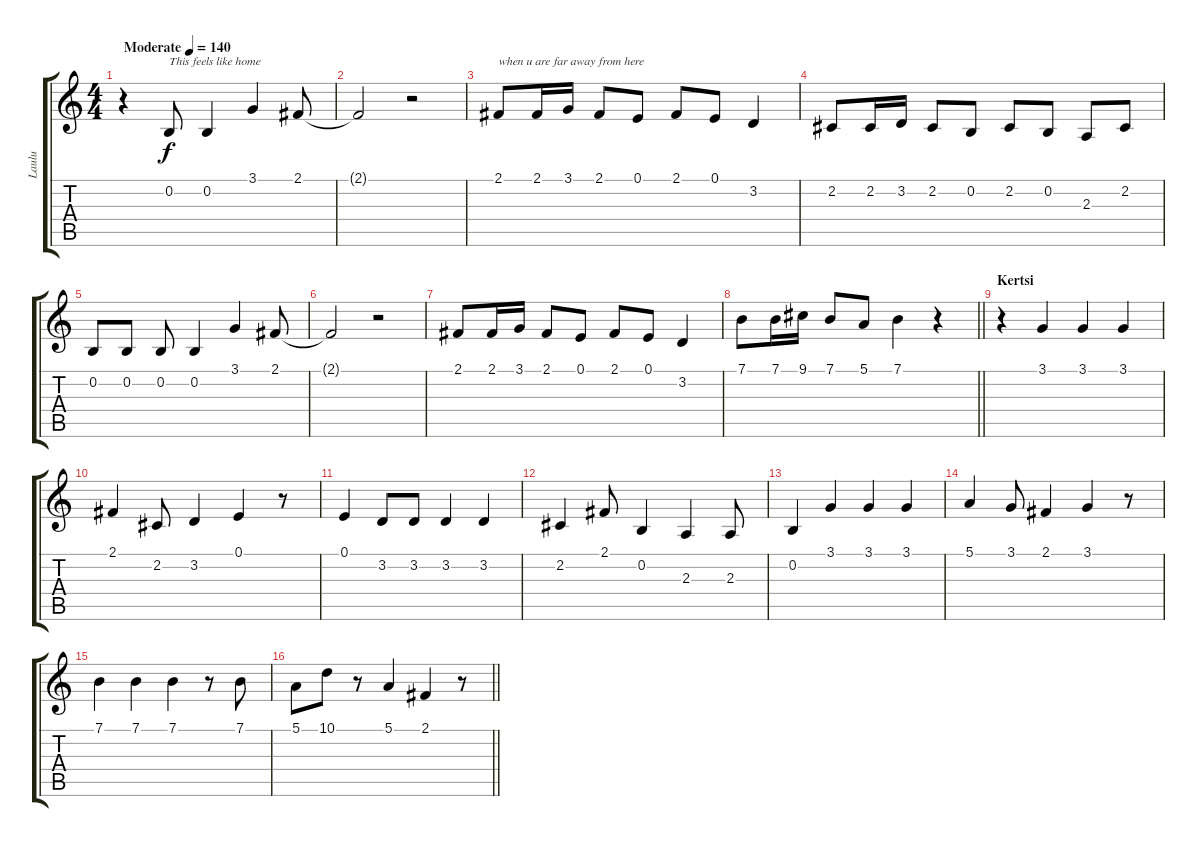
\track ("Laulu" "Laulu") {instrument lead6voice}
\staff {score tabs}
\tuning (E4 B3 G3 D3 A2 E2) {hide}
\ts (4 4)
\tempo (140 "Moderate")
\clef g2
\ks c
r.4{dy f instrument lead6voice} 0.2.8{txt "This feels like home"} 0.2.4 3.1.4 2.1.8 |
2.1{t}.2 r.2 |
2.1.8{txt "when u are far away from here"} 2.1.16 3.1.16 2.1.8 0.1.8 2.1.8 0.1.8 3.2.4 |
2.2.8 2.2.16 3.2.16 2.2.8 0.2.8 2.2.8 0.2.8 2.3.8 2.2.8 |
0.2.8 0.2.8 0.2.8 0.2.4 3.1.4 2.1.8 |
2.1{t}.2 r.2 |
2.1.8 2.1.16 3.1.16 2.1.8 0.1.8 2.1.8 0.1.8 3.2.4 |
\barLineRight lightlight
7.1.8 7.1.16 9.1.16 7.1.8 5.1.8 7.1.4 r.4 |
\section ("" "Kertsi")
r.4 3.1.4 3.1.4 3.1.4 |
2.1.4 2.2.8 3.2.4 0.1.4 r.8 |
0.1.4 3.2.8 3.2.8 3.2.4 3.2.4 |
2.2.4 2.1.8 0.2.4 2.3.4 2.3.8 |
0.2.4 3.1.4 3.1.4 3.1.4 |
5.1.4 3.1.8 2.1.4 3.1.4 r.8 |
7.1.4 7.1.4 7.1.4 r.8 7.1.8 |
\barLineRight lightlight
5.1.8 10.1.8 r.8 5.1.4 2.1.4 r.8
